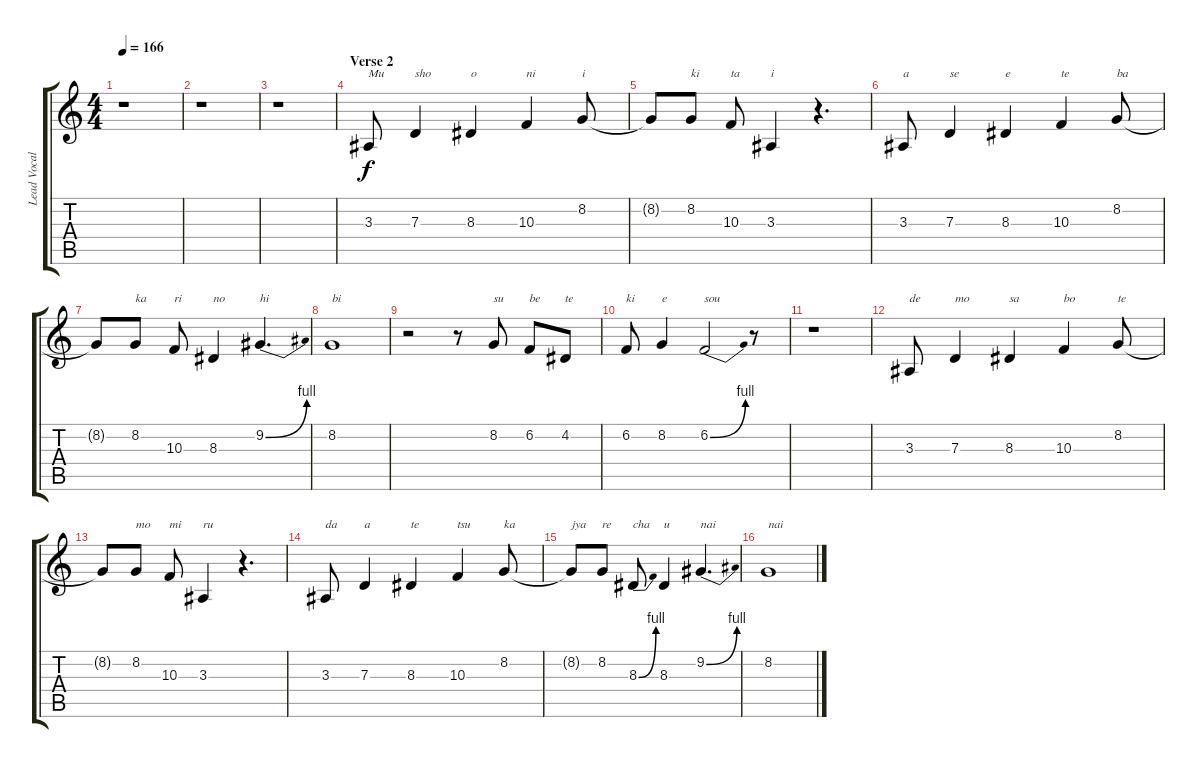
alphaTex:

\track ("Lead Vocals" "Lead Vocal") {instrument flute}
\staff {score tabs}
\tuning (E4 B3 G3 D3 A2 E2) {hide}
\ts (4 4)
\tempo 166
\clef g2
\ks c
r.1{dy f} |
r.1 |
r.1 |
\section ("" "Verse 2")
3.3.8{txt "Mu"} 7.3.4{txt "sho"} 8.3.4{txt "o"} 10.3.4{txt "ni"} 8.2.8{txt "i"} |
8.2{t}.8 8.2.8{txt "ki"} 10.3.8{txt "ta"} 3.3.4{txt "i"} r.4{d} |
3.3.8{txt "a"} 7.3.4{txt "se"} 8.3.4{txt "e"} 10.3.4{txt "te"} 8.2.8{txt "ba"} |
8.2{t}.8 8.2.8{txt "ka"} 10.3.8{txt "ri"} 8.3.4{txt "no"} 9.2{be (bend 0 0 60 4)}.4{d txt "hi"} |
8.2.1{txt "bi"} |
r.2 r.8 8.2.8{txt "su"} 6.2.8{txt "be"} 4.2.8{txt "te"} |
6.2.8{txt "ki"} 8.2.4{txt "e"} 6.2{be (bend 0 0 60 4)}.2{txt "sou"} r.8 |
r.1 |
3.3.8{txt "de"} 7.3.4{txt "mo"} 8.3.4{txt "sa"} 10.3.4{txt "bo"} 8.2.8{txt "te"} |
8.2{t}.8 8.2.8{txt "mo"} 10.3.8{txt "mi"} 3.3.4{txt "ru"} r.4{d} |
3.3.8{txt "da"} 7.3.4{txt "a"} 8.3.4{txt "te"} 10.3.4{txt "tsu"} 8.2.8{txt "ka"} |
8.2{t}.8{txt "jya"} 8.2.8{txt "re"} 8.3{be (bend 0 0 60 4)}.8{txt "cha"} 8.3.4{txt "u"} 9.2{be (bend 0 0 60 4)}.4{d txt "nai"} |
8.2.1{txt "nai"}
